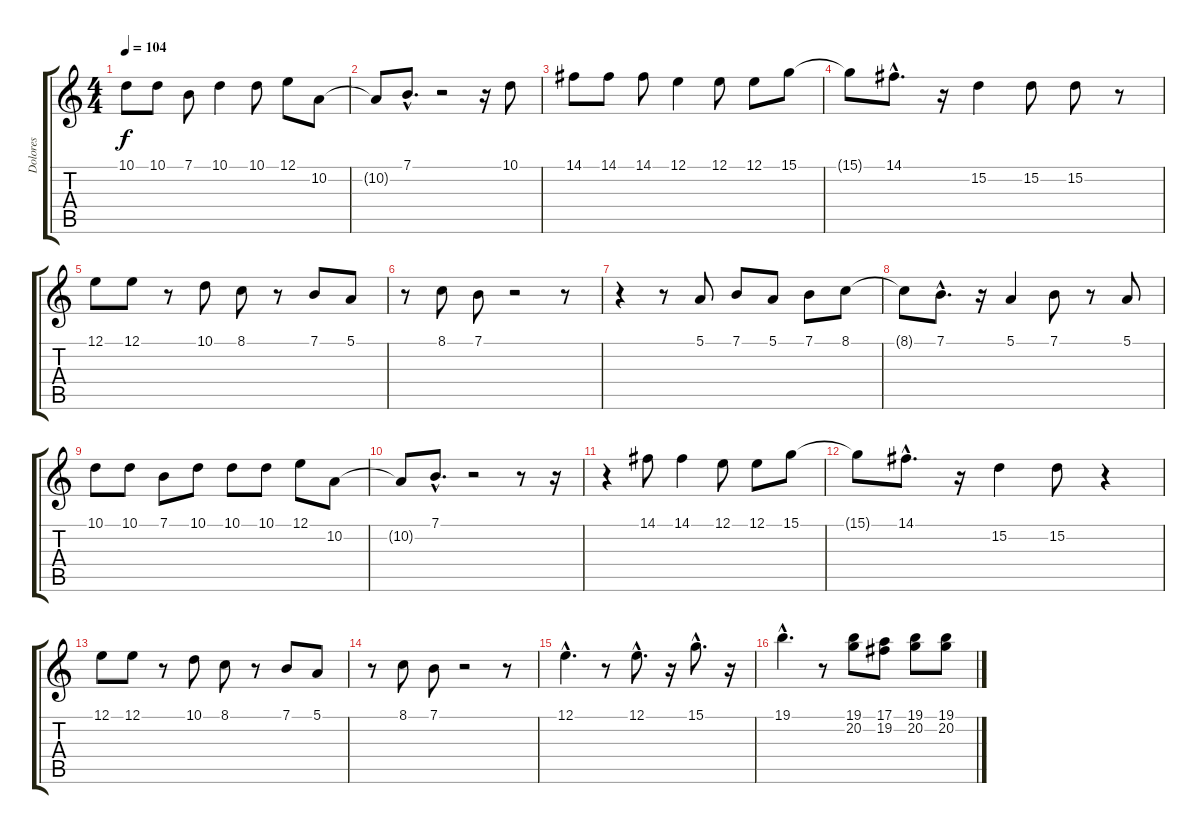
\track ("Dolores" "Dolores") {instrument pad3polysynth}
\staff {score tabs}
\tuning (E4 B3 G3 D3 A2 E2) {hide}
\ts (4 4)
\tempo 104
\clef g2
\ks c
10.1.8{dy f} 10.1.8 7.1.8 10.1.4 10.1.8 12.1.8 10.2.8 |
10.2{t}.8 7.1{hac}.8{d} r.2 r.16 10.1.8 |
14.1.8 14.1.8 14.1.8 12.1.4 12.1.8 12.1.8 15.1.8 |
15.1{t}.8 14.1{hac}.8{d} r.16 15.2.4 15.2.8 15.2.8 r.8 |
12.1.8 12.1.8 r.8 10.1.8 8.1.8 r.8 7.1.8 5.1.8 |
r.8 8.1.8 7.1.8 r.2 r.8 |
r.4 r.8 5.1.8 7.1.8 5.1.8 7.1.8 8.1.8 |
8.1{t}.8 7.1{hac}.8{d} r.16 5.1.4 7.1.8 r.8 5.1.8 |
10.1.8 10.1.8 7.1.8 10.1.8 10.1.8 10.1.8 12.1.8 10.2.8 |
10.2{t}.8 7.1{hac}.8{d} r.2 r.8 r.16 |
r.4 14.1.8 14.1.4 12.1.8 12.1.8 15.1.8 |
15.1{t}.8 14.1{hac}.8{d} r.16 15.2.4 15.2.8 r.4 |
12.1.8 12.1.8 r.8 10.1.8 8.1.8 r.8 7.1.8 5.1.8 |
r.8 8.1.8 7.1.8 r.2 r.8 |
12.1{hac}.4{d} r.8 12.1{hac}.8{d} r.16 15.1{hac}.8{d} r.16 |
19.1{hac}.4{d} r.8 (19.1 20.2).8 (17.1 19.2).8 (19.1 20.2).8 (19.1 20.2).8
